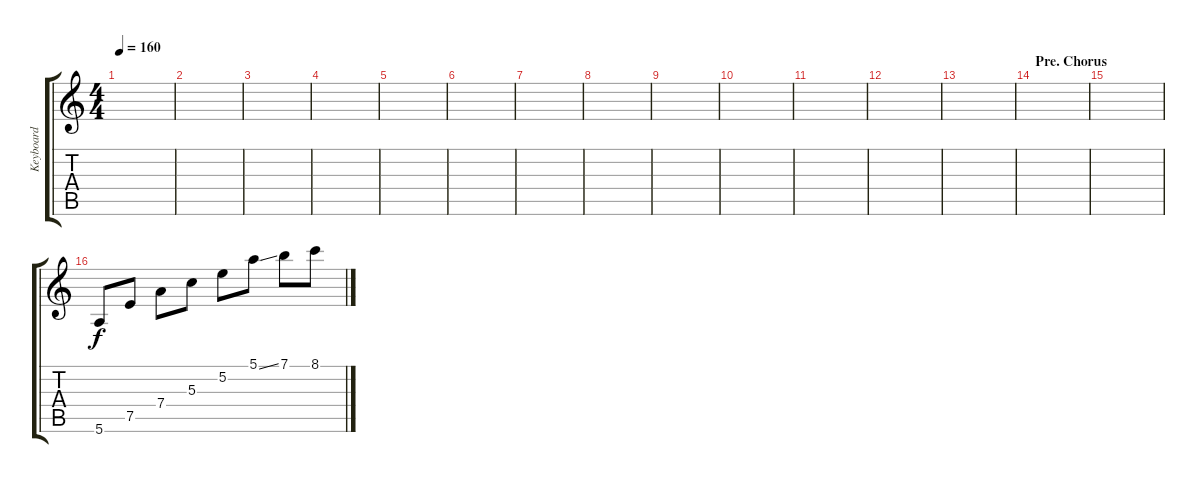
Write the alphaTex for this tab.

\track ("Keyboard" "Keyboard") {instrument stringensemble1}
\staff {score tabs}
\tuning (E5 B4 G4 D4 A3 E3) {hide}
\ts (4 4)
\tempo 160
\clef g2
\ks c
|
|
|
|
|
|
|
|
|
|
|
|
|
\section ("" "Pre. Chorus")
|
|
5.6.8 7.5.8 7.4.8 5.3.8 5.2.8 5.1{ss}.8 7.1.8 8.1.8
